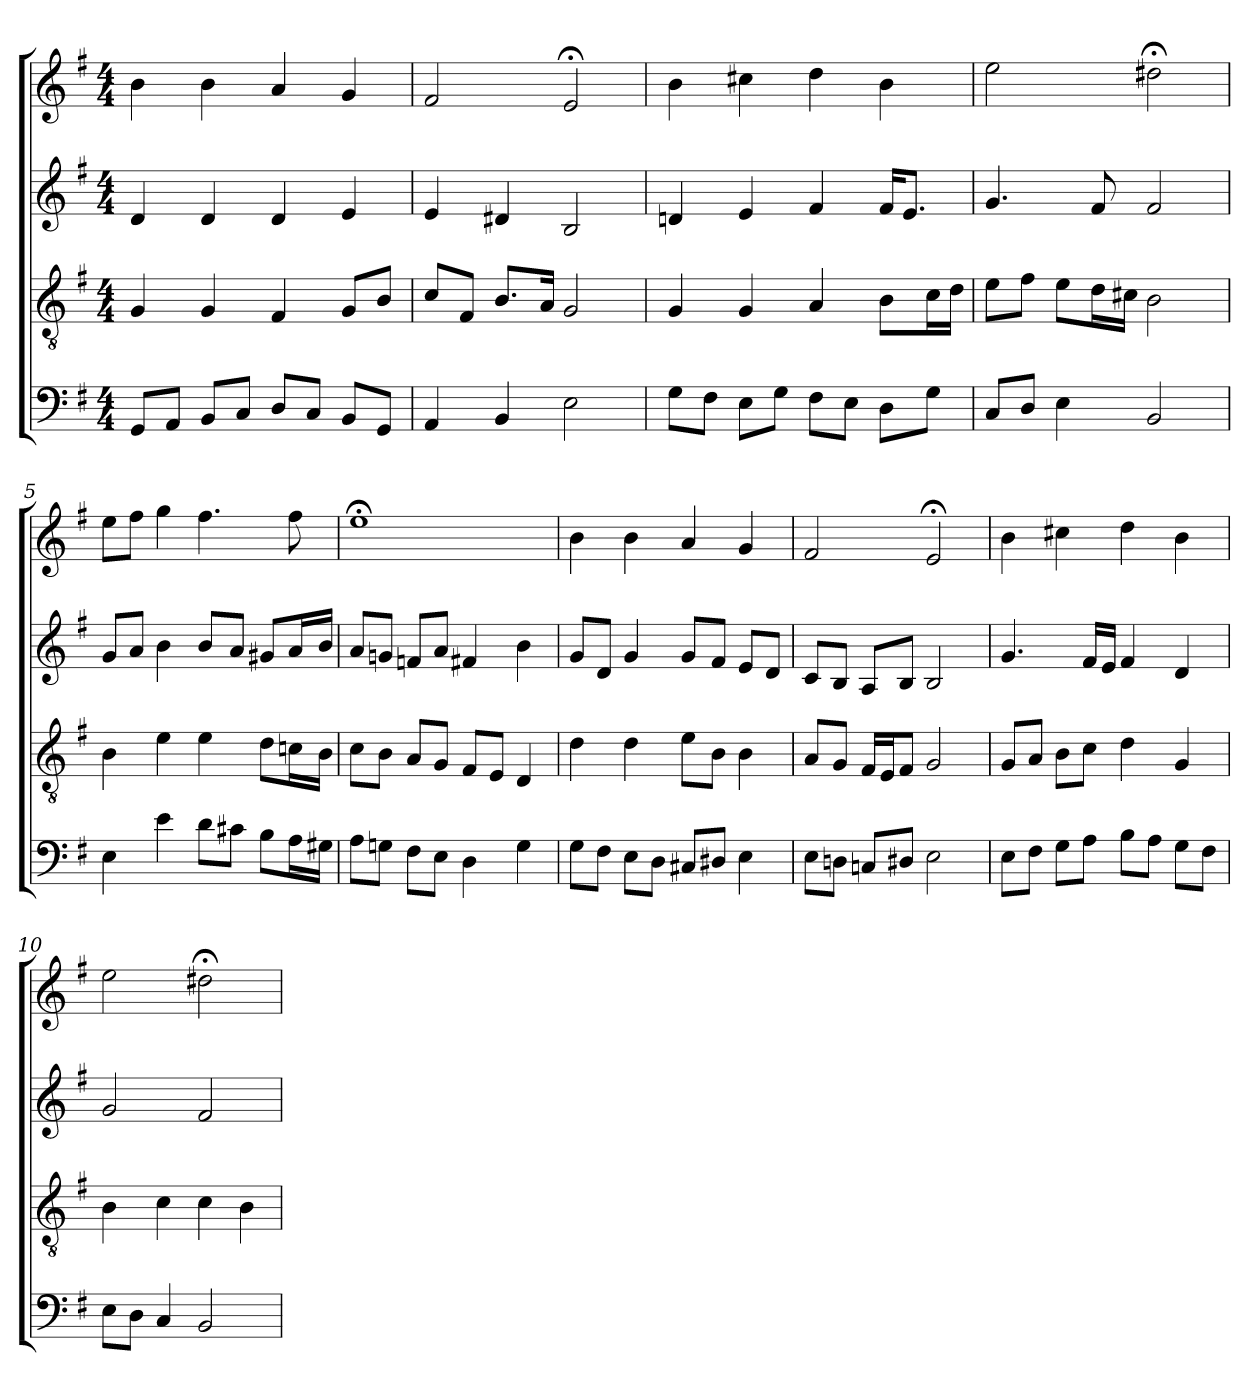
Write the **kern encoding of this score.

**kern	**kern	**kern	**kern
*part4	*part3	*part2	*part1
*staff4	*staff3	*staff2	*staff1
*clefF4	*clefGv2	*clefG2	*clefG2
*k[f#]	*k[f#]	*k[f#]	*k[f#]
*M4/4	*M4/4	*M4/4	*M4/4
=1	=1	=1	=1
8GG/L	4G/	4d/	4b\
8AA/J	.	.	.
8BB/L	4G/	4d/	4b\
8C/J	.	.	.
8D/L	4F#/	4d/	4a/
8C/J	.	.	.
8BB/L	8G/L	4e/	4g/
8GG/J	8B/J	.	.
=2	=2	=2	=2
4AA/	8c/L	4e/	2f#/
.	8F#/J	.	.
4BB/	8.B/L	4d#X/	.
.	16A/Jk	.	.
2E\	2G/	2B/	2e;/
=3	=3	=3	=3
8G\L	4G/	4dn/	4b\
8F#\J	.	.	.
8E\L	4G/	4e/	4cc#X\
8G\J	.	.	.
8F#\L	4A/	4f#/	4dd\
8E\J	.	.	.
8D\L	8B\L	16f#/KL	4b\
.	.	8.e/J	.
8G\J	16c\L	.	.
.	16d\JJ	.	.
=4	=4	=4	=4
8C/L	8e\L	4.g/	2ee\
8D/J	8f#\J	.	.
4E\	8e\L	.	.
.	16d\L	8f#/	.
.	16c#X\JJ	.	.
2BB/	2B\	2f#/	2dd#X;\
=5	=5	=5	=5
4E\	4B\	8g/L	8ee\L
.	.	8a/J	8ff#\J
4e\	4e\	4b\	4gg\
8d\L	4e\	8b/L	4.ff#\
8c#X\J	.	8a/J	.
8B\L	8d\L	8g#X/L	.
16A\L	16cn\L	16a/L	8ff#\
16G#X\JJ	16B\JJ	16b/JJ	.
!!LO:LB:g=z
=6	=6	=6	=6
8A\L	8c\L	8a/L	1ee;
8Gn\J	8B\J	8gn/J	.
8F#\L	8A/L	8fn/L	.
8E\J	8G/J	8a/J	.
4D\	8F#/L	4f#X/	.
.	8E/J	.	.
4G\	4D/	4b\	.
=7	=7	=7	=7
8G\L	4d\	8g/L	4b\
8F#\J	.	8d/J	.
8E\L	4d\	4g/	4b\
8D\J	.	.	.
8C#X/L	8e\L	8g/L	4a/
8D#X/J	8B\J	8f#/J	.
4E\	4B\	8e/L	4g/
.	.	8d/J	.
=8	=8	=8	=8
8E\L	8A/L	8c/L	2f#/
8Dn\J	8G/J	8B/J	.
8Cn/L	16F#/LL	8A/L	.
.	16E/J	.	.
8D#X/J	8F#/J	8B/J	.
2E\	2G/	2B/	2e;/
=9	=9	=9	=9
8E\L	8G/L	4.g/	4b\
8F#\J	8A/J	.	.
8G\L	8B\L	.	4cc#X\
8A\J	8c\J	16f#/LL	.
.	.	16e/JJ	.
8B\L	4d\	4f#/	4dd\
8A\J	.	.	.
8G\L	4G/	4d/	4b\
8F#\J	.	.	.
=10	=10	=10	=10
8E\L	4B\	2g/	2ee\
8D\J	.	.	.
4C/	4c\	.	.
2BB/	4c\	2f#/	2dd#X;\
.	4B\	.	.
=	=	=	=
*-	*-	*-	*-
